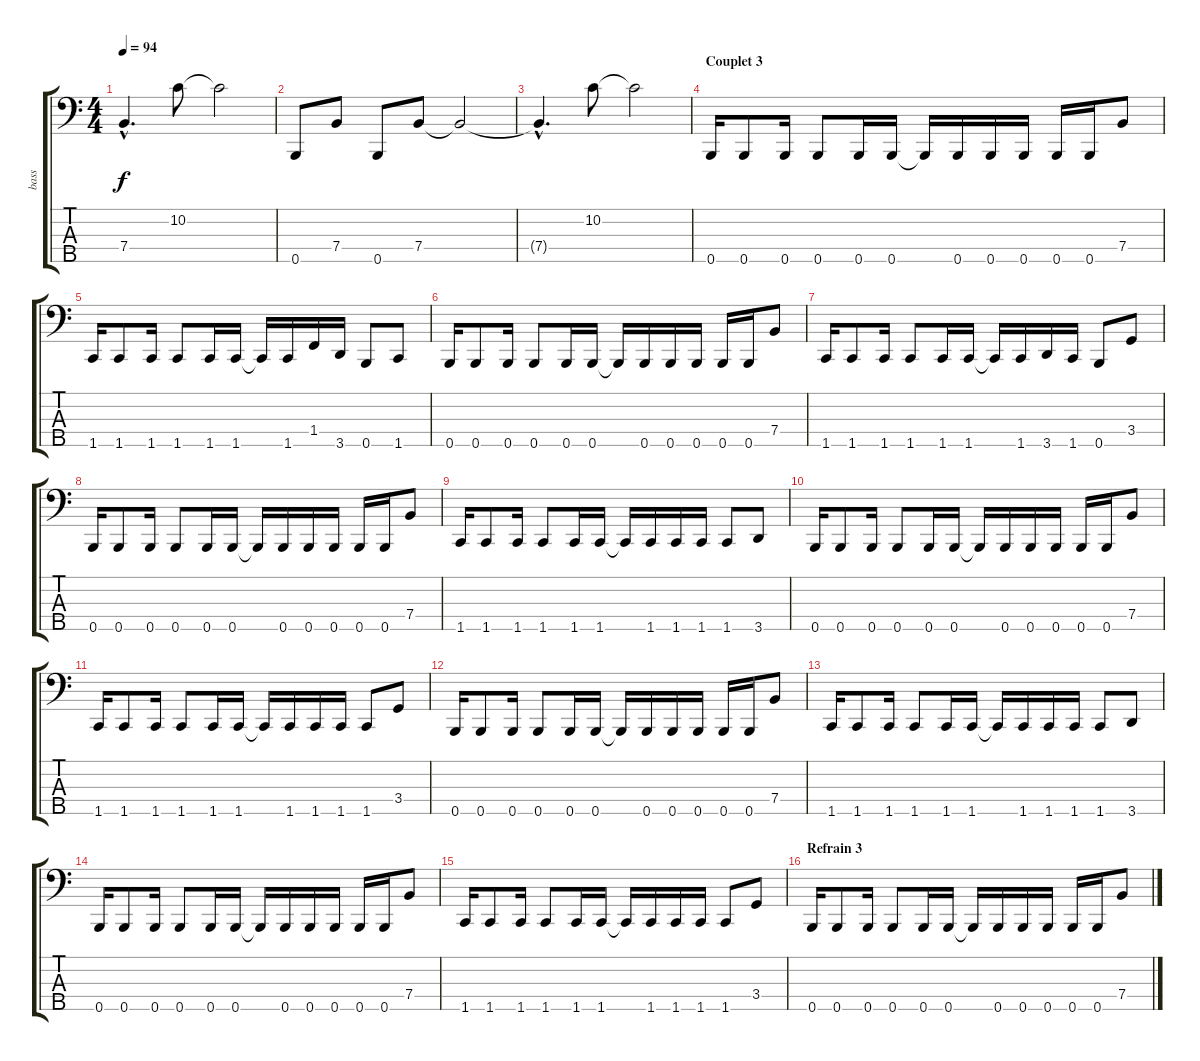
\track ("bass" "bass") {instrument electricbassfinger}
\staff {score tabs}
\tuning (G2 D2 A1 E1 B0) {hide}
\ts (4 4)
\tempo 94
\clef f4
\ks c
7.4{hac t}.4{d dy f} 10.2.8 10.2{t}.2 |
0.5.8 7.4.8 0.5.8 7.4.8 7.4{t}.2 |
7.4{hac t}.4{d} 10.2.8 10.2{t}.2 |
\section ("" "Couplet 3")
0.5.16 0.5.8 0.5.16 0.5.8 0.5.16 0.5.16 0.5{t}.16 0.5.16 0.5.16 0.5.16 0.5.16 0.5.16 7.4.8 |
1.5.16 1.5.8 1.5.16 1.5.8 1.5.16 1.5.16 1.5{t}.16 1.5.16 1.4.16 3.5.16 0.5.8 1.5.8 |
0.5.16 0.5.8 0.5.16 0.5.8 0.5.16 0.5.16 0.5{t}.16 0.5.16 0.5.16 0.5.16 0.5.16 0.5.16 7.4.8 |
1.5.16 1.5.8 1.5.16 1.5.8 1.5.16 1.5.16 1.5{t}.16 1.5.16 3.5.16 1.5.16 0.5.8 3.4.8 |
0.5.16 0.5.8 0.5.16 0.5.8 0.5.16 0.5.16 0.5{t}.16 0.5.16 0.5.16 0.5.16 0.5.16 0.5.16 7.4.8 |
1.5.16 1.5.8 1.5.16 1.5.8 1.5.16 1.5.16 1.5{t}.16 1.5.16 1.5.16 1.5.16 1.5.8 3.5.8 |
0.5.16 0.5.8 0.5.16 0.5.8 0.5.16 0.5.16 0.5{t}.16 0.5.16 0.5.16 0.5.16 0.5.16 0.5.16 7.4.8 |
1.5.16 1.5.8 1.5.16 1.5.8 1.5.16 1.5.16 1.5{t}.16 1.5.16 1.5.16 1.5.16 1.5.8 3.4.8 |
0.5.16 0.5.8 0.5.16 0.5.8 0.5.16 0.5.16 0.5{t}.16 0.5.16 0.5.16 0.5.16 0.5.16 0.5.16 7.4.8 |
1.5.16 1.5.8 1.5.16 1.5.8 1.5.16 1.5.16 1.5{t}.16 1.5.16 1.5.16 1.5.16 1.5.8 3.5.8 |
0.5.16 0.5.8 0.5.16 0.5.8 0.5.16 0.5.16 0.5{t}.16 0.5.16 0.5.16 0.5.16 0.5.16 0.5.16 7.4.8 |
1.5.16 1.5.8 1.5.16 1.5.8 1.5.16 1.5.16 1.5{t}.16 1.5.16 1.5.16 1.5.16 1.5.8 3.4.8 |
\section ("" "Refrain 3")
0.5.16 0.5.8 0.5.16 0.5.8 0.5.16 0.5.16 0.5{t}.16 0.5.16 0.5.16 0.5.16 0.5.16 0.5.16 7.4.8
